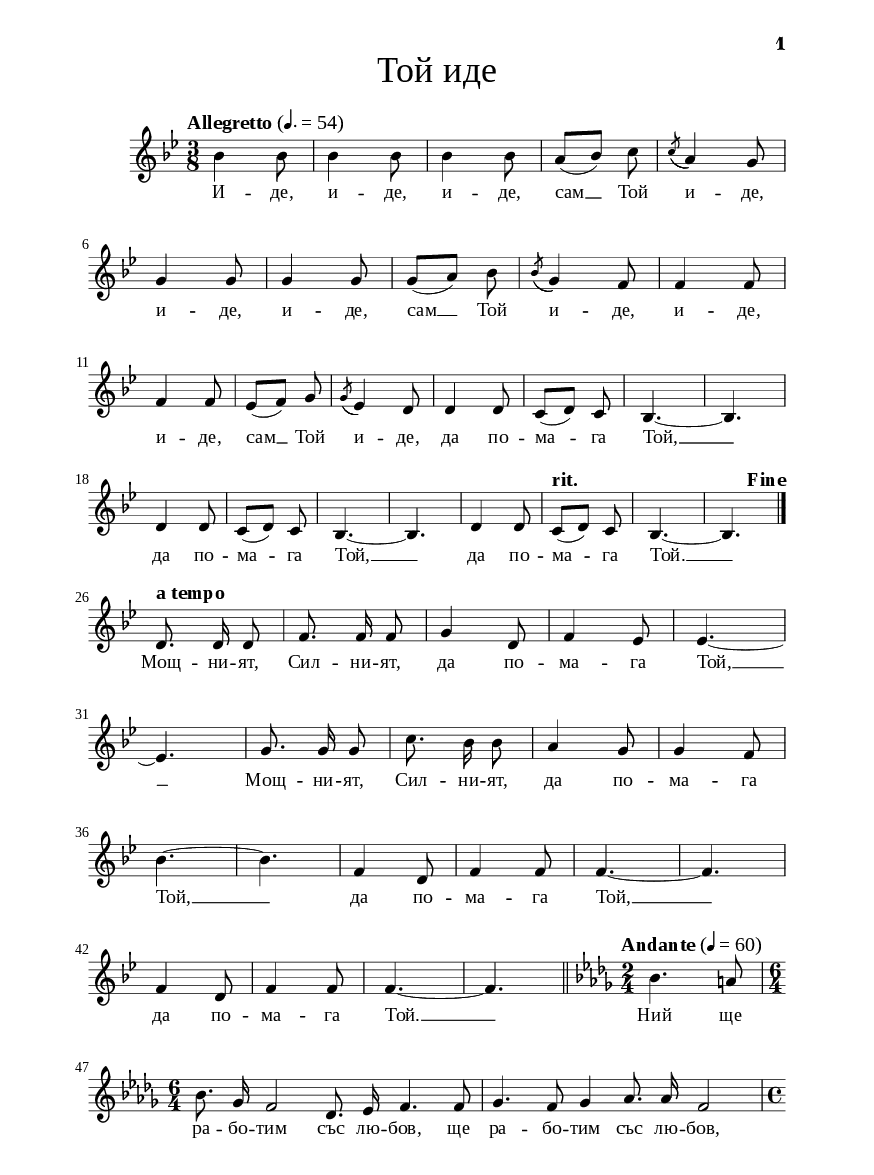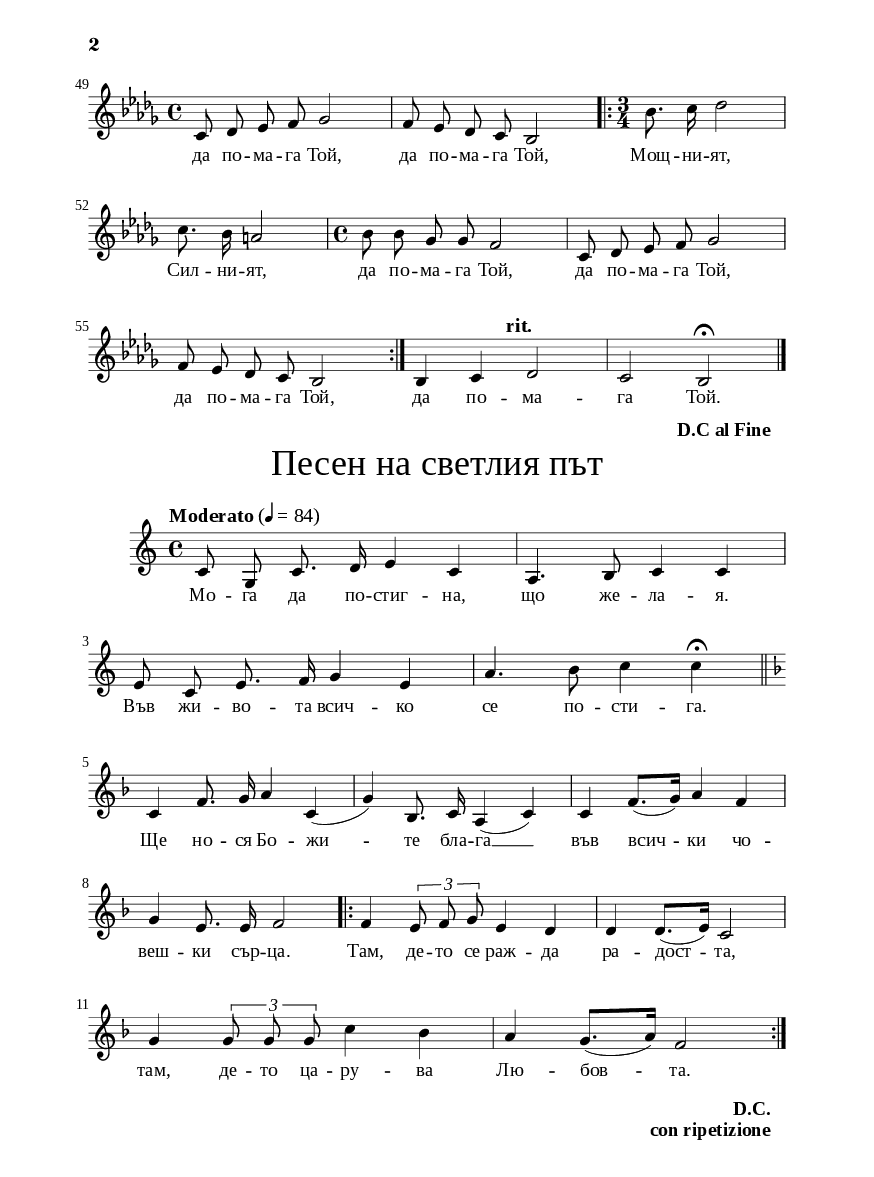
\version "2.24.4"

% include paper part and global functions
\include "include/globals.ily"

\bookpart {
  \label #'ref114
  \tocItem \markup "Той иде"
  \include "include/bookpart-paper.ily"
  \score {
    \include "include/score-layout.ily"



    \new Voice \absolute {
      \clef treble
      \key bes \major
      \time 3/8
      \tempoFunc "Allegretto" 4. "54"
      \autoBeamOff

      bes'4 bes'8 | bes'4 bes'8 |  bes'4 bes'8 |  a'8 ([ bes'8] )  c''8 \noBeam | \acciaccatura { c''8 ( } a'4 ) g'8 | \break

      g'4 g'8 | g'4 g'8 | g'8 ([ a'8] ) bes'8 \noBeam|  \acciaccatura { bes'8 ( } g'4 ) f'8 | f'4 f'8 | \break


      f'4 f'8 | es'8 ( [f'8 ]) g'8 \noBeam | \acciaccatura { g'8 ( } es'4 ) d'8 |  d'4 d'8 | c'8 ([ d'8 ]) c'8 \noBeam | bes4. ~ | bes4. \break


      | d'4 d'8 | c'8 ( [d'8] ) c'8 \noBeam | bes4. ~ | bes4. |  d'4 d'8 | \tempo "rit." c'8 [( d'8 )] \noBeam c'8 | bes4. ~ |
      \tempo "     Fine" bes4. \bar "|." \break

      \tempo "a tempo" d'8. \noBeam d'16 \noBeam d'8 |  f'8.\noBeam f'16 \noBeam f'8 | g'4 d'8 | f'4 es'8 |  es'4. ~ | \break

      es'4. | g'8.\noBeam g'16 \noBeam g'8 | c''8. \noBeam bes'16 \noBeam  bes'8 | a'4 g'8 | g'4 f'8 | \break

      bes'4. ~ | bes'4. | f'4 d'8 | f'4 f'8 | f'4. ~ | f'4. |  \break

      f'4 d'8 |f'4  f'8 | f'4. ~ |  f'4. \bar "||" \key bes \minor \time 2/4 |

      \tempoFunc "Andante" 4 "60"

      bes'4. a'8 | \break

      \time 6/4 \autoBeamOff bes'8. ges'16 f'2 des'8. es'16 f'4. f'8 |  ges'4. f'8 ges'4 as'8. as'16 f'2 |  \break

      \time 4/4  c'8 des'8 es'8 f'8 ges'2 | f'8 es'8 des'8 c'8 bes2 | \time 3/4  \bar ".|:"
      bes'8. c''16 des''2 | \break

      c''8. bes'16 a'2 | \time 4/4  bes'8 bes'8 ges'8 ges'8 f'2 | c'8 des'8 es'8 f'8 ges'2 | \break

      f'8 es'8 des'8 c'8 bes2 |
      \bar ":|." bes4 \tempo "       rit." c'4 des'2 | c'2  bes2 \fermata
      \bar "|."
    }

    \addlyrics {
      И  --  де,   и
      --  де,   и  --  де,   сам __   Той   и -- де,   и  --  де,   и  --  де,
      сам __   Той   и -- де,   и  --  де,   и  --  де,   сам __   Той  и -- де,   да
      по  --  ма  --  га   Той, __   да   по  --  ма  --  га   Той, __   да
      по  --  ма  --  га   Той. __    Мощ  --  ни  --  ят,   Сил  --  ни  --
      ят,   да   по  --  ма  --  га   Той, __  Мощ  --  ни  --  ят,
      Сил  --  ни  --  ят,   да   по  --  ма  --  га   Той, __    да   по  --
      ма  --  га   Той, __    да   по  --  ма  --  га   Той. __   Ний   ще   ра
      --  бо  --  тим   със   лю  --  бов,   ще   ра  --  бо  --  тим
      със   лю  --  бов,   да   по  --  ма  --  га   Той,   да   по  --
      ма  --  га    Той,   Мощ  --  ни  --  ят,   Сил  --  ни  --
      ят,   да   по  --  ма  --  га   Той,   да   по  --  ма  --  га
      Той,   да   по  --  ма  --  га   Той,   да   по  --  ма  --  га
      Той.
    }

    \header {
      title = \titleFunc #'ref_desc_22 "Той иде" "Toj ide"
    }

    \midi{}
  } % score


  \markup \dc-one "D.C al Fine"


  \label #'ref115
  \tocItem \markup "Песен на светлия път"
  \score {
    \include "include/score-layout.ily"


    \new Voice \relative c' {
      \clef treble
      \key c \major
      \time 4/4
      \tempoFunc "Moderato" 4 "84"
      \autoBeamOff
      c8 g8 c8. d16 e4 c4 | a4.  b8 c4 c4 | \break


      e8 c8 e8. f16   g4 e4 |  a4. b8  c4 c4 \fermata \bar "||" \break


      \key f \major c,4 f8. g16 a4 c,4 (| g'4) bes,8. c16  a4 ( c4 ) | c4 \autoBeamOn f8. ( g16 ) a4 f4 |  \break


      \autoBeamOff g4 e8. e16  f2 |

      \bar ".|:" f4  \tuplet 3/2  { e8 f8 g8 } e4 d4  | d4 \autoBeamOn d8. ( e16 ) c2 | \break

      g'4  \autoBeamOff \tuplet 3/2 { g8 g8 g8 } c4 bes4 | a4 g8. ( [a16] )  f2  \break
      \bar ":|."

    }

    \addlyrics {
      Мо  --  га   да
      по  --  стиг  --  на,   що   же  --  ла  --  я. Във жи  --  во
      --  та   всич  --  ко   се   по  --  сти  --  га.   Ще   но  --  ся
      Бо  --  жи --  те   бла  --  га __   във   всич  --  ки   чо
      --  веш  --  ки   сър  --  ца.   Там,   де  --  то   се   раж  --
      да ра  --  дост  --  та,   там,   де  --  то   ца  --  ру  --
      ва Лю  --  бов  --  та.
    }

    \header {
      title = \titleFunc #'ref_desc_17 "Песен на светлия път" "Pesen na svetlija păt"
    }

    \midi{}
  } % score


  \markup \dc-two "D.C.""con ripetizione"




} % bookpart
